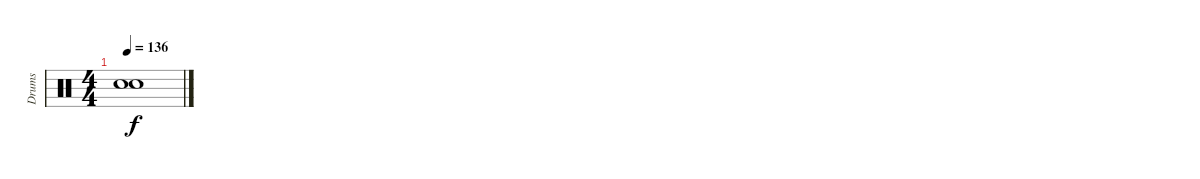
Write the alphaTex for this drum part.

\track ("Drums" "Drums") {instrument percussion}
\staff {score}
\articulation defaults
\ts (4 4)
\tempo 136
\clef neutral
\ks c
("Snare (hit)"{t} "Snare (hit)"{t}).1{dy f}
